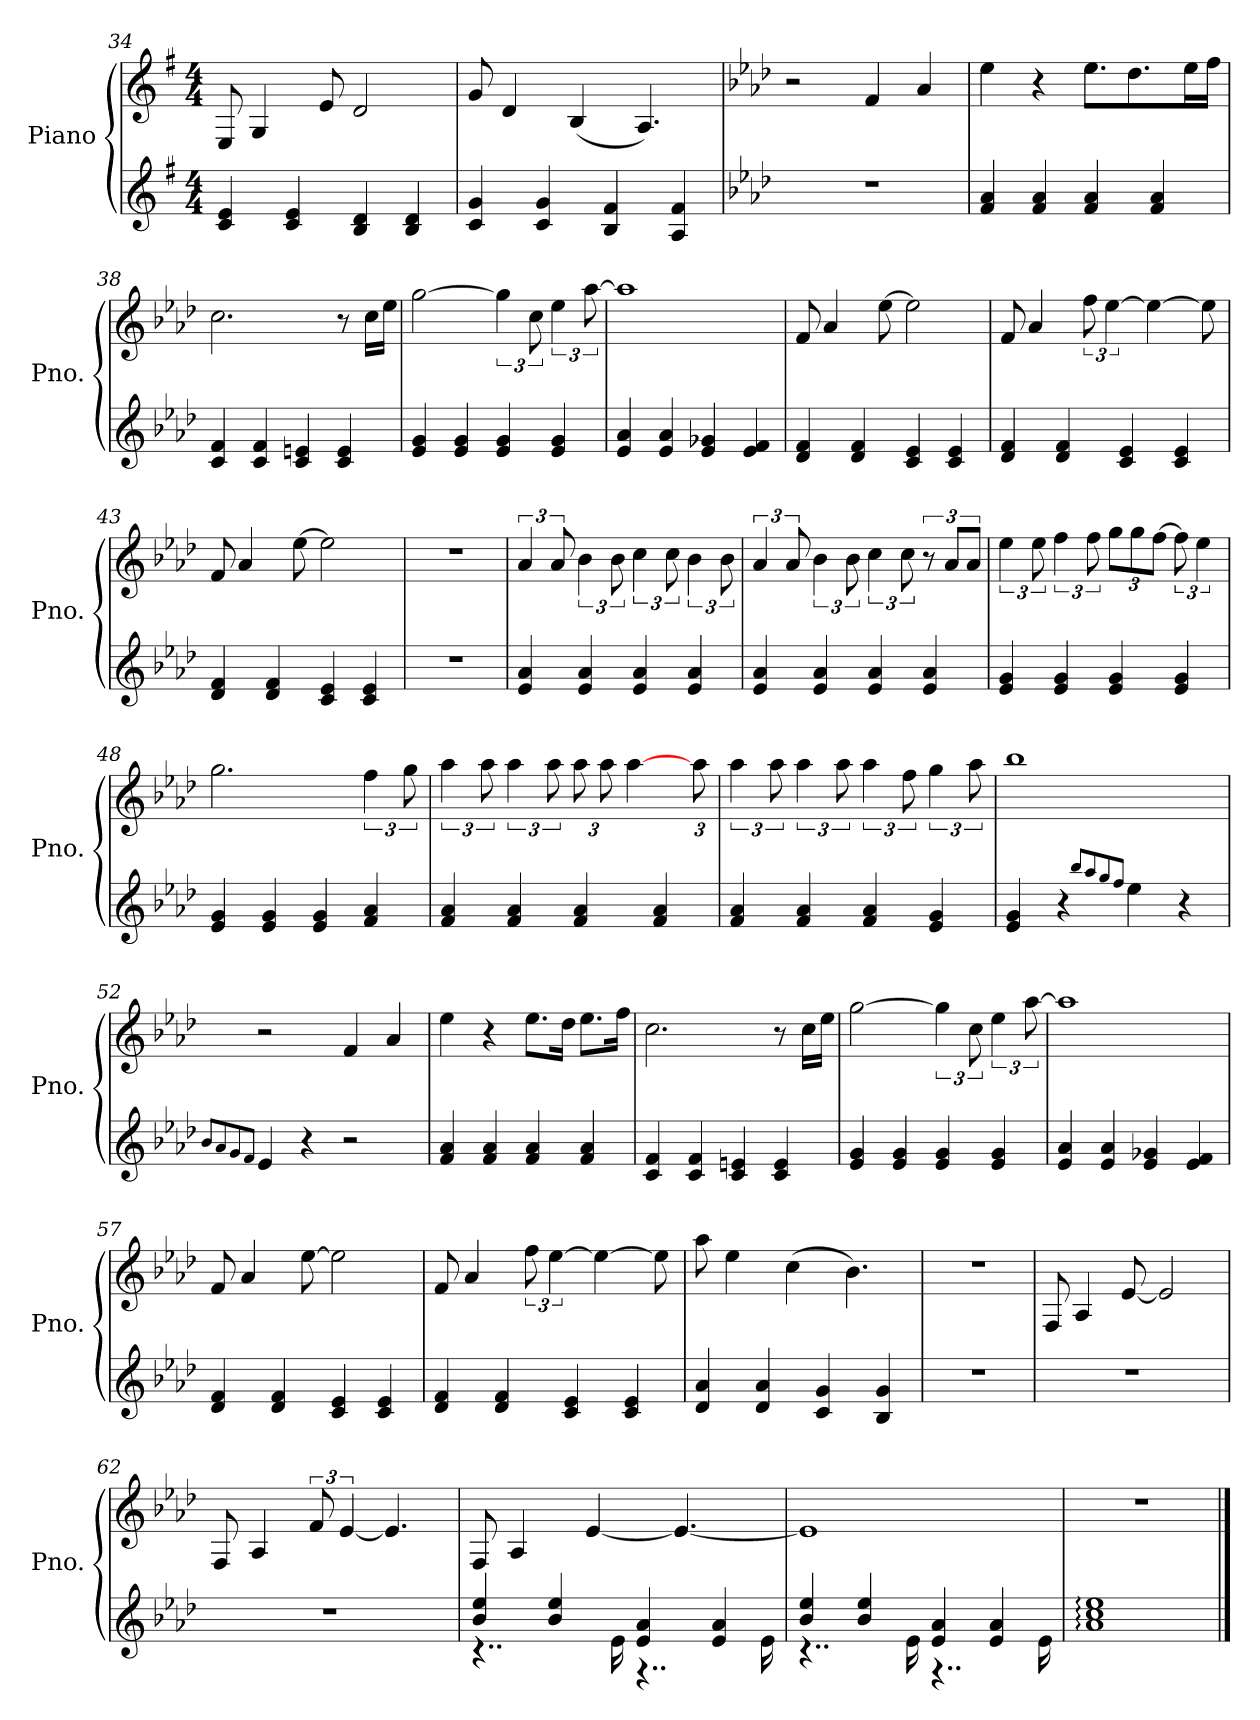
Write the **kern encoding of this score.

**kern	**kern
*part2	*part1
*staff2	*staff1
*I"Piano	*I"Piano
*I'Pno.	*I'Pno.
!!LO:LB:g=z
*clefG2	*clefG2
*k[f#]	*k[f#]
*M4/4	*M4/4
=34	=34
4c/ 4e/	8E/
.	4G/
4c/ 4e/	.
.	8e/
4B/ 4d/	2d/
4B/ 4d/	.
=35	=35
4c/ 4g/	8g/
.	4d/
4c/ 4g/	.
.	(4B/
4B/ 4f#/	.
.	4.A/)
4A/ 4f#/	.
=36	=36
*k[b-e-a-d-]	*k[b-e-a-d-]
1r	2r
.	4f/
.	4a-/
=37	=37
4f/ 4a-/	4ee-\
4f/ 4a-/	4r
4f/ 4a-/	8.ee-\L
.	8.dd-\
4f/ 4a-/	.
.	16ee-\L
.	16ff\JJ
=38	=38
4c/ 4f/	2.cc\
4c/ 4f/	.
4c/ 4en/	.
4c/ 4e/	8r
.	16cc\LL
.	16ee-\JJ
=39	=39
4e-/ 4g/	[2gg\
4e-/ 4g/	.
4e-/ 4g/	6gg\]
.	12cc\
4e-/ 4g/	6ee-\
.	[12aa-\
!!LO:LB:g=z
=40	=40
4e-/ 4a-/	1aa-]
4e-/ 4a-/	.
4e-/ 4g-X/	.
4e-/ 4f/	.
=41	=41
4d-/ 4f/	8f/
.	4a-/
4d-/ 4f/	.
.	[8ee-\
4c/ 4e-/	2ee-\]
4c/ 4e-/	.
=42	=42
4d-/ 4f/	8f/
.	4a-/
4d-/ 4f/	.
.	12ff\
.	[6ee-\
4c/ 4e-/	.
.	4ee-\_
4c/ 4e-/	.
.	8ee-\]
=43	=43
4d-/ 4f/	8f/
.	4a-/
4d-/ 4f/	.
.	[8ee-\
4c/ 4e-/	2ee-\]
4c/ 4e-/	.
=44	=44
1r	1r
=45	=45
4e-/ 4a-/	6a-/
.	12a-/
4e-/ 4a-/	6b-\
.	12b-\
4e-/ 4a-/	6cc\
.	12cc\
4e-/ 4a-/	6b-\
.	12b-\
!!LO:LB:g=z
=46	=46
4e-/ 4a-/	6a-/
.	12a-/
4e-/ 4a-/	6b-\
.	12b-\
4e-/ 4a-/	6cc\
.	12cc\
4e-/ 4a-/	12r
.	12a-/L
.	12a-/J
=47	=47
4e-/ 4g/	6ee-\
.	12ee-\
4e-/ 4g/	6ff\
.	12ff\
*	*Xbrackettup
4e-/ 4g/	12gg\L
.	12gg\
.	[12ff\J
*	*brackettup
4e-/ 4g/	12ff\]
.	6ee-\
=48	=48
4e-/ 4g/	2.gg\
4e-/ 4g/	.
4e-/ 4g/	.
4f/ 4a-/	6ff\
.	12gg\
=49	=49
4f/ 4a-/	6aa-\
.	12aa-\
4f/ 4a-/	6aa-\
.	12aa-\
*	*Xbrackettup
4f/ 4a-/	12aa-\L
.	12aa-\
.	[4aa-\
4f/ 4a-/	.
.	12aa-\
!!LO:LB:g=z
=50	=50
*	*brackettup
4f/ 4a-/	6aa-\
.	12aa-\
4f/ 4a-/	6aa-\
.	12aa-\
4f/ 4a-/	6aa-\
.	12ff\
4e-/ 4g/	6gg\
.	12aa-\
=51	=51
4e-/ 4g/	1bb-
4r	.
8qbb-/L	.
8qaa-/	.
8qgg/	.
8qff/J	.
4ee-\	.
4r	.
=52	=52
8qb-/L	.
8qa-/	.
8qg/	.
8qf/J	.
4e-/	2r
4r	.
2r	4f/
.	4a-/
=53	=53
4f/ 4a-/	4ee-\
4f/ 4a-/	4r
4f/ 4a-/	8.ee-\L
.	16dd-\Jk
4f/ 4a-/	8.ee-\L
.	16ff\Jk
=54	=54
4c/ 4f/	2.cc\
4c/ 4f/	.
4c/ 4en/	.
4c/ 4e/	8r
.	16cc\LL
.	16ee-\JJ
!!LO:PB:g=z
=55	=55
4e-/ 4g/	[2gg\
4e-/ 4g/	.
4e-/ 4g/	6gg\]
.	12cc\
4e-/ 4g/	6ee-\
.	[12aa-\
=56	=56
4e-/ 4a-/	1aa-]
4e-/ 4a-/	.
4e-/ 4g-X/	.
4e-/ 4f/	.
=57	=57
4d-/ 4f/	8f/
.	4a-/
4d-/ 4f/	.
.	[8ee-\
4c/ 4e-/	2ee-\]
4c/ 4e-/	.
=58	=58
4d-/ 4f/	8f/
.	4a-/
4d-/ 4f/	.
.	12ff\
.	[6ee-\
4c/ 4e-/	.
.	4ee-\_
4c/ 4e-/	.
.	8ee-\]
=59	=59
4d-/ 4a-/	8aa-\
.	4ee-\
4d-/ 4a-/	.
.	(4cc\
4c/ 4g/	.
.	4.b-\)
4B-/ 4g/	.
=60	=60
*	*MM85
1r	1r
!!LO:LB:g=z
=61	=61
*	*MM80
1r	8F/
.	4A-/
.	[8e-/
.	2e-/]
=62	=62
1r	8F/
.	4A-/
.	12f/
.	[6e-/
.	4.e-/]
=63	=63
*^	*
4b-/ 4ee-/	4..r	8F/
.	.	4A-/
4b-/ 4ee-/	.	.
.	.	[4e-/
.	16e-\	.
4e-/ 4a-/	4..r	.
.	.	4.e-/_
4e-/ 4a-/	.	.
.	16e-\	.
=64	=64	=64
4b-/ 4ee-/	4..r	1e-]
4b-/ 4ee-/	.	.
.	16e-\	.
4e-/ 4a-/	4..r	.
4e-/ 4a-/	.	.
.	16e-\	.
*v	*v	*
=65	=65
1a-: 1cc: 1ee-:	1r
==	==
*-	*-
